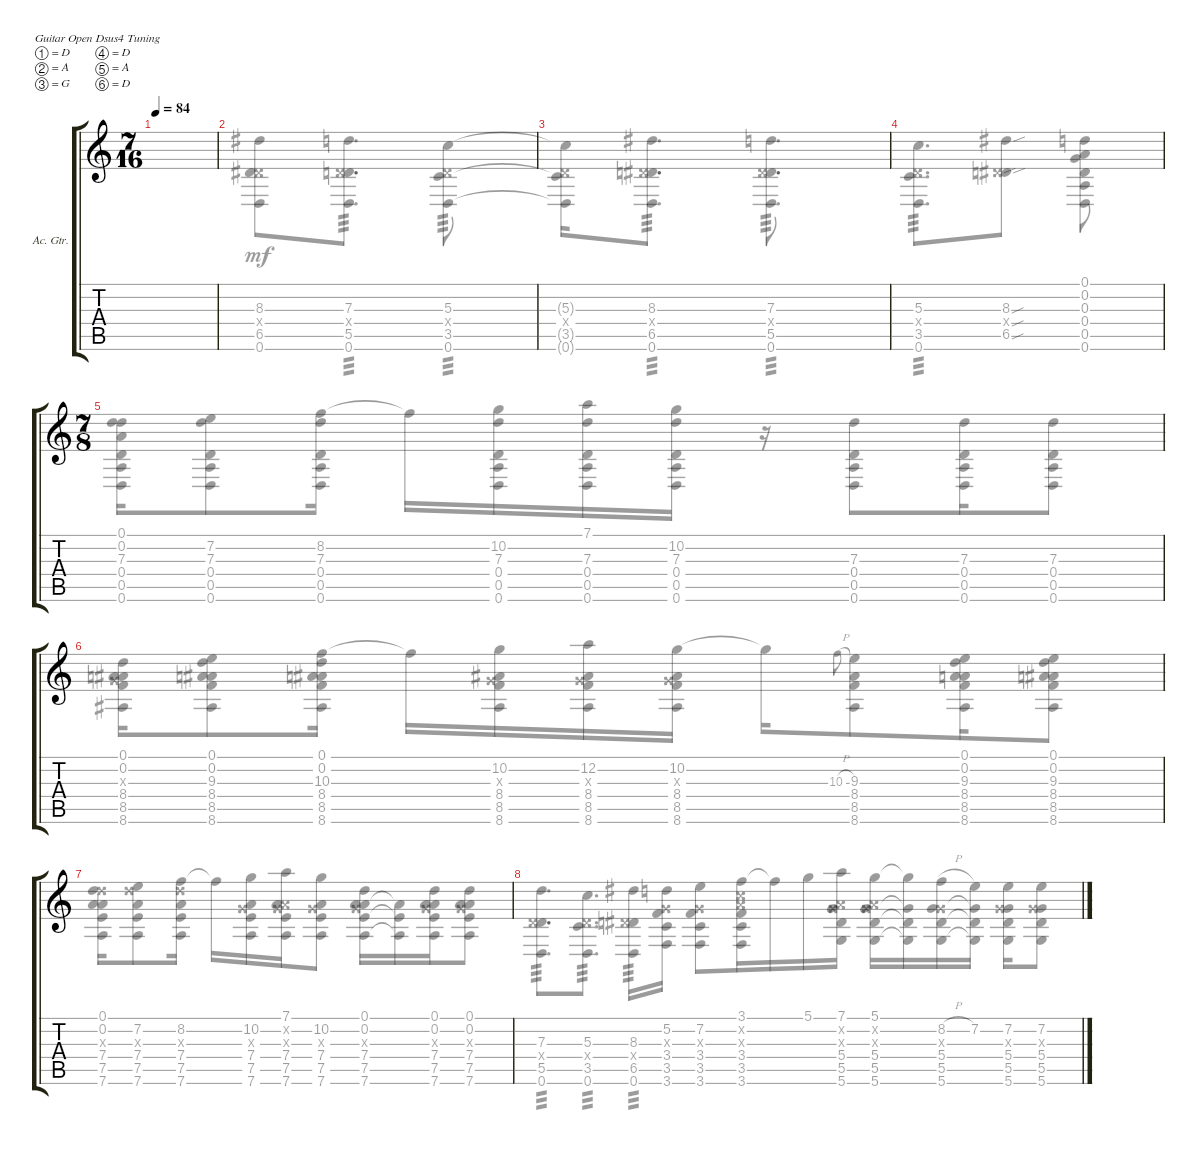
\defaultSystemsLayout 4
\bracketExtendMode groupsimilarinstruments
\firstSystemTrackNameOrientation horizontal
\otherSystemsTrackNameOrientation horizontal
\track ("Acoustic Guitar" "Ac. Gtr.") {instrument acousticguitarsteel}
\staff {score tabs}
\tuning (D4 A3 G3 D3 A2 D2)
\voice
\ts (7 16)
\tempo 84
\clef g2
\ks c
|
|
|
|
\ts (7 8)
\beaming (8 2 2 3)
|
\scale
0.5338 |
\scale
0.466155 |
\scale
0.515872
\voice
\clef g2
\ottava regular
\simile none
\ks c
(0.6 5.5 0.4{x} 7.3).8{d tp 3 dy mf} (5.3 0.4{x} 3.5 0.6).8{d tp 3} (0.6 6.5 0.4{x} 8.3).16{tp 3} |
(8.3{t} 0.4{x t} 6.5{t} 0.6{t}).8 (0.6 5.5 0.4{x} 7.3).8{d tp 3} (5.3 0.4{x} 3.5 0.6).8{tp 3} |
(0.6{t} 3.5{t} 0.4{x} 5.3{t}).16 (0.6 6.5 0.4{x} 8.3).8{d tp 3} (0.6 5.5 0.4{x} 7.3).8{d tp 3} |
(0.6 3.5 0.4{x} 5.3).8{d tp 3} (6.5{sou} 0.4{sou x} 8.3{sou}).8 (0.6 0.5 0.4 0.3 0.2 0.1).8 |
(0.6 0.5 0.4 7.3 0.2 0.1).16 (7.2 7.3 0.4 0.5 0.6).8 (8.2 7.3 0.4 0.5 0.6).16 8.2{t}.16 (10.2 0.6 0.5 0.4 7.3).16 (7.1 7.3 0.4 0.5 0.6).16 (10.2 7.3 0.4 0.6 0.5).16 r.16 (0.6 0.5 0.4 7.3).8 (7.3 0.4 0.5 0.6).16 (0.6 0.5 0.4 7.3).8 |
\scale
0.5338 (0.1 8.6 8.5 8.4 0.2 0.3{x}).16 (9.3 8.4 8.5 8.6 0.2 0.1).8 (10.3 8.6 8.5 8.4 0.1 0.2).16 10.3{t}.16 (10.2 8.4 0.3{x} 8.5 8.6).16 (12.2 8.6 8.5 8.4 0.3{x}).16 (10.2 0.3{x} 8.4 8.5 8.6).16 10.2{t}.16 10.3{h}.8{gr onbeat} (9.3 8.6 8.5 8.4).8 (8.6 8.5 8.4 9.3 0.1 0.2).16 (9.3 8.4 8.5 8.6 0.2 0.1).8 |
\scale
0.466155 (7.6 7.5 7.4 7.3{x} 0.2 0.1).16 (7.2 7.3{x} 7.4 7.5 7.6).8 (8.2 7.3{x} 7.4 7.5 7.6).16 8.2{t}.16 (10.2 7.6 7.5 7.4 0.3{x}).16 (7.1 0.3{x} 0.2{x} 7.4 7.5 7.6).16 (10.2 7.6 7.5 7.4 0.3{x}).8 (7.4 7.5 7.6 0.3{x} 0.2 0.1).16 (7.6{t} 7.5{t} 7.4{t}).16 (7.4 7.5 7.6 0.1 0.2 0.3{x}).16 (7.6 7.5 7.4 0.1 0.2 0.3{x}).8 |
\scale
0.515872 (5.2 3.6 3.5 3.4 0.3{x}).16 (7.2 0.3{x} 3.4 3.5 3.6).8 (3.1 3.6 3.5 3.4 2.3{x} 3.2{x}).16 3.1{t}.16 5.1.16 (7.1 5.6 5.5 5.4 0.3{x} 0.2{x}).16 (5.1 0.2{x} 0.3{x} 5.4 5.5 5.6).16 (5.1{t} 5.6{t} 5.5{t} 5.4{t}).16 (8.2{h} 0.3{x} 5.4 5.5 5.6).16 (7.2 5.6{t} 5.5{t} 5.4{t}).16 (7.2 5.4 5.5 5.6 0.3{x}).16 (7.2 5.6 5.5 5.4 0.3{x}).8
